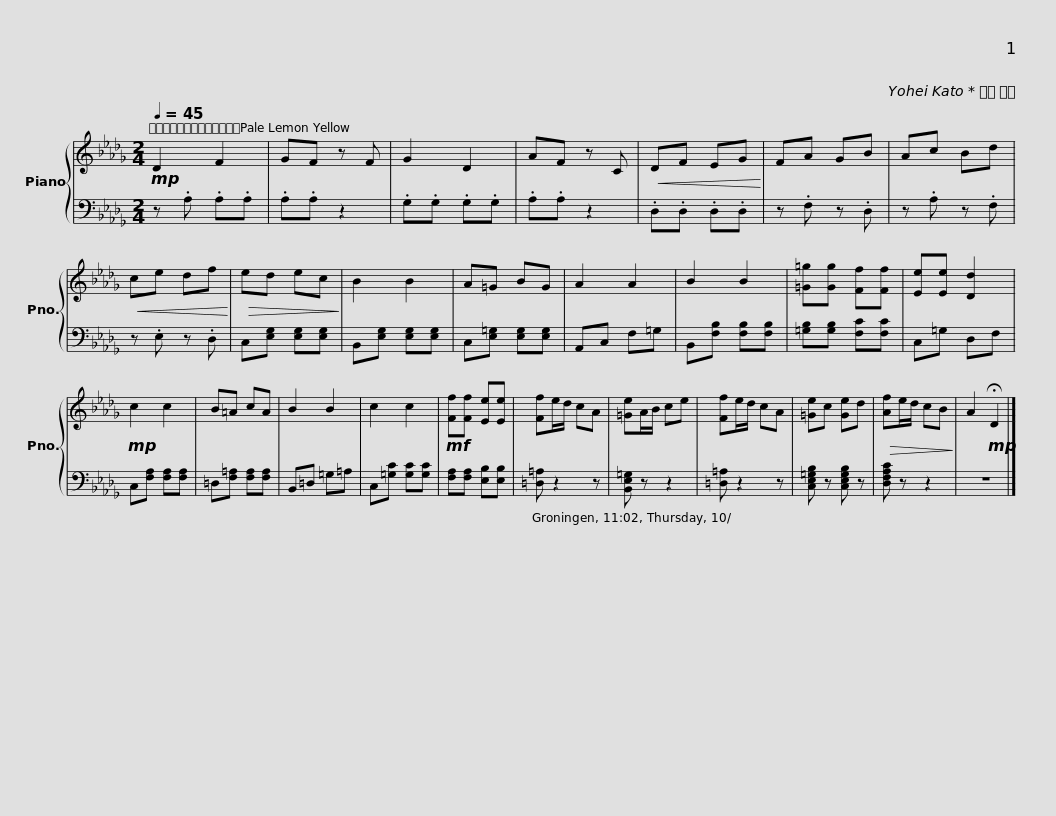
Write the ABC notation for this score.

X:1
%%score { 1 | 2 }
L:1/8
Q:1/4=45
M:2/4
I:linebreak $
K:Db
V:1 treble
V:2 bass
V:1
!mp! D2 F2 | GF z F | G2 D2 | AF z C |!<(! DF EG!<)! | %5
 FA GB | Ac Bd |$!<(! ce df!<)! |!>(! ed ec!>)! | B2 B2 | %10
 A=G BG | A2 A2 | B2 B2 | [=G=g][Gg] [Ff][Ff] |$ [Ee][Ee] [Dd]2 | %15
!mp! c2 c2 | B=A cA | B2 B2 | c2 c2 |!mf! [Ff][Ff] [Ee][Ee] |$ %20
 [Ff]e/d/ cA | [=Ge]A/B/ ce | [Ff]e/d/ cA | [=Ge]c [Ge]d |!>(! [Af]e/d/ cB!>)! | %25
 A2!mp! !fermata!D2 |] %26
V:2
 z .A, .A,.A, | .A,.A, z2 | .G,.G, .G,.G, | .A,.A, z2 | .D,.D, .D,.D, | %5
 z .F, z .D, | z .A, z .F, |$ z .E, z .D, | C,[E,G,] [E,G,][E,G,] | B,,[E,G,] [E,G,][E,G,] | %10
 C,[E,=G,] [E,G,][E,G,] | A,,C, F,=G, | B,,[F,B,] [F,B,][F,B,] | [=G,B,][G,B,] [F,C][F,C] |$ C,=G, D,F, | %15
 C,[F,A,] [F,A,][F,A,] | =D,[F,=A,] [F,A,][F,A,] | B,,=D, =G,=A, | C,[=G,C] [G,C][G,C] | [F,A,][F,A,] [E,B,][E,B,] |$ %20
 [=D,=A,] z2 z | [B,,E,=G,] z z2 | [=D,=A,] z2 z | [C,E,=G,B,] z [C,E,G,B,] z | [D,F,A,C] z z2 | %25
 z4 |] %26
